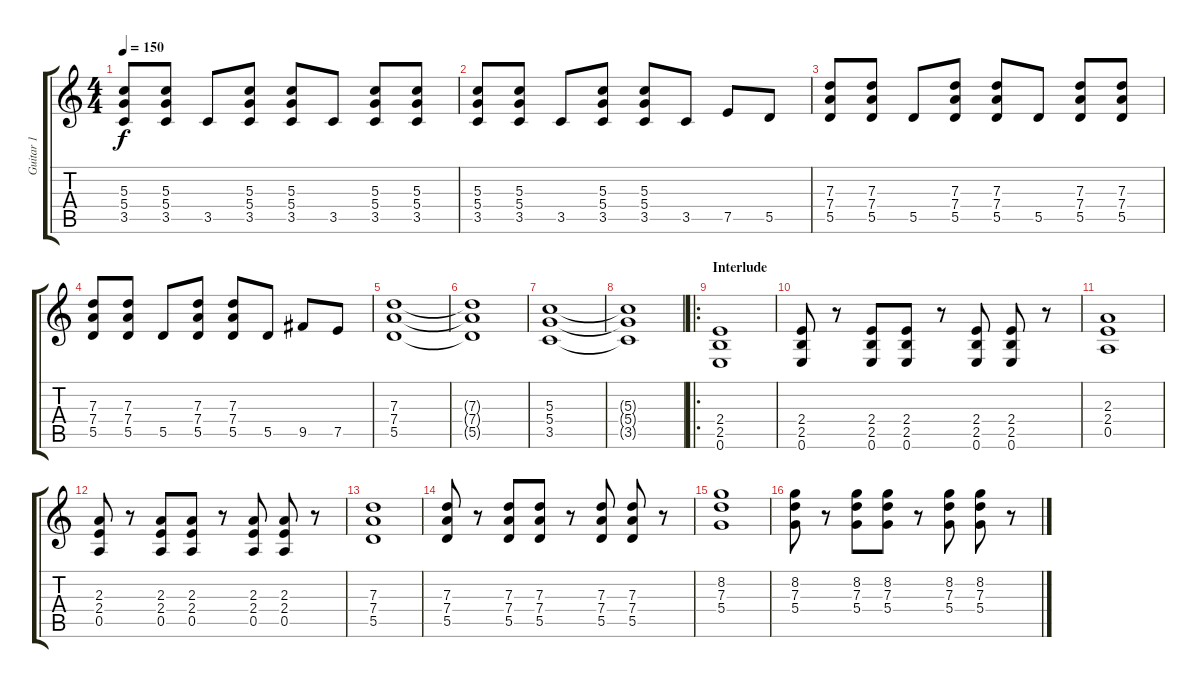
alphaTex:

\track ("Guitar 1" "Guitar 1") {instrument overdrivenguitar}
\staff {score tabs}
\tuning (E4 B3 G3 D3 A2 E2) {hide}
\ts (4 4)
\tempo 150
\clef g2
\ks c
(5.3 5.4 3.5).8{dy f} (5.3 5.4 3.5).8 3.5.8 (5.3 5.4 3.5).8 (5.3 5.4 3.5).8 3.5.8 (5.3 5.4 3.5).8 (5.3 5.4 3.5).8 |
(5.3 5.4 3.5).8 (5.3 5.4 3.5).8 3.5.8 (5.3 5.4 3.5).8 (5.3 5.4 3.5).8 3.5.8 7.5.8 5.5.8 |
(7.3 7.4 5.5).8 (7.3 7.4 5.5).8 5.5.8 (7.3 7.4 5.5).8 (7.3 7.4 5.5).8 5.5.8 (7.3 7.4 5.5).8 (7.3 7.4 5.5).8 |
(7.3 7.4 5.5).8 (7.3 7.4 5.5).8 5.5.8 (7.3 7.4 5.5).8 (7.3 7.4 5.5).8 5.5.8 9.5.8 7.5.8 |
(7.3 7.4 5.5).1 |
(7.3{t} 7.4{t} 5.5{t}).1 |
(5.3 5.4 3.5).1 |
(5.3{t} 5.4{t} 3.5{t}).1 |
\ro
\section ("" "Interlude")
(2.4 2.5 0.6).1 |
(2.4 2.5 0.6).8 r.8 (2.4 2.5 0.6).8 (2.4 2.5 0.6).8 r.8 (2.4 2.5 0.6).8 (2.4 2.5 0.6).8 r.8 |
(2.3 2.4 0.5).1 |
(2.3 2.4 0.5).8 r.8 (2.3 2.4 0.5).8 (2.3 2.4 0.5).8 r.8 (2.3 2.4 0.5).8 (2.3 2.4 0.5).8 r.8 |
(7.3 7.4 5.5).1 |
(7.3 7.4 5.5).8 r.8 (7.3 7.4 5.5).8 (7.3 7.4 5.5).8 r.8 (7.3 7.4 5.5).8 (7.3 7.4 5.5).8 r.8 |
(8.2 7.3 5.4).1 |
(8.2 7.3 5.4).8 r.8 (8.2 7.3 5.4).8 (8.2 7.3 5.4).8 r.8 (8.2 7.3 5.4).8 (8.2 7.3 5.4).8 r.8
